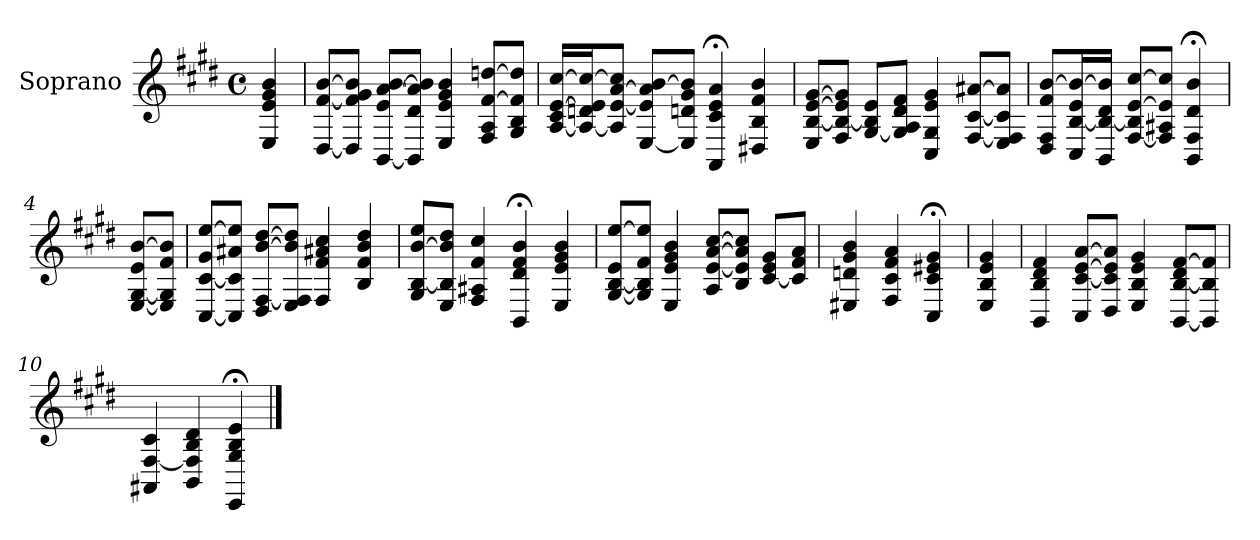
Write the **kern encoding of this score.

**kern
*part1
*staff1
*I"Soprano
*I'S
*clefG2
*k[f#c#g#d#]
*E:
*M4/4
*met(c)
=
4E 4e 4g# 4b
=1
[8D# [8f# [8bL
8D#] 8f#] 8g# 8b]J
[8BB 8e [8a [8bL
8BB] 8d# 8a] 8b]J
4E 4e 4g# 4b
8F# 8A [8f# [8ddnL
8G# 8B 8f#] 8dd]J
=2
[16A 16c# [16e [16cc#LL
16A_ 16dn 16e] 16cc#_J
8A] [8e [8a 8cc#]J
[8E 8e] 8a] [8bL
8E] 8dn 8g# 8b]J
4AA;< 4c#;< 4e;< 4a;<
4D#X 4B 4f# 4b
=3
8E [8B [8e [8g#L
8F# 8B_ 8e] 8g#]J
[8G# 8B] 8eL
8G#] 8A 8d# 8f#J
4C# 4G# 4e 4g#
[8F# [8c# [8a#XL
8E 8F#] 8c#] 8a#]J
=
8D# 8F# 8f# [8bL
16C# [16B 16e 16b_L
16BB 16B_ 16d# 16b]JJ
[8F# 8B] [8e [8cc#L
8F#] 8A#X 8e] 8cc#]J
4BB;< 4F#;< 4d#;< 4b;<
=4
[8E [8G# 8e [8bL
8E] 8G#] 8f# 8b]J
=5
[8C# [8c# 8g# [8eeL
8C#] 8c#] 8a#X 8ee]J
8D# [8F# [8b [8dd#L
8E 8F#] 8b] 8dd#]J
4F# 4f# 4a#X 4cc#
4B 4f# 4b 4dd#
=6
8G# [8B [8b 8eeL
8E 8B] 8b] 8dd#J
4F# 4A#X 4f# 4cc#
4BB;< 4d#;< 4f#;< 4b;<
4E 4e 4g# 4b
=7
[8G# [8B 8e [8eeL
8G#] 8B] 8f# 8ee]J
4E 4e 4g# 4b
8A [8e [8a [8cc#L
8B 8e] 8a] 8cc#]J
[8c# 8e 8g#L
8c#] 8f# 8aJ
=
4E#X 4dn 4g# 4b
4F# 4c# 4f# 4a
4C#;< 4c#;< 4e#X;< 4g#;<
=8
4E 4B 4e 4g#
=9
4BB 4B 4d# 4f#
8C# [8c# [8e [8aL
8D# 8c#] 8e] 8a]J
4E 4B 4e 4g#
[8BB [8B 8d# [8f#L
8BB] 8B] 8f#]J
=10
4AA#X [4F# 4c#
4BB 4F#] 4B 4d#
4EE;< 4G#;< 4B;< 4e;<
==
*-
